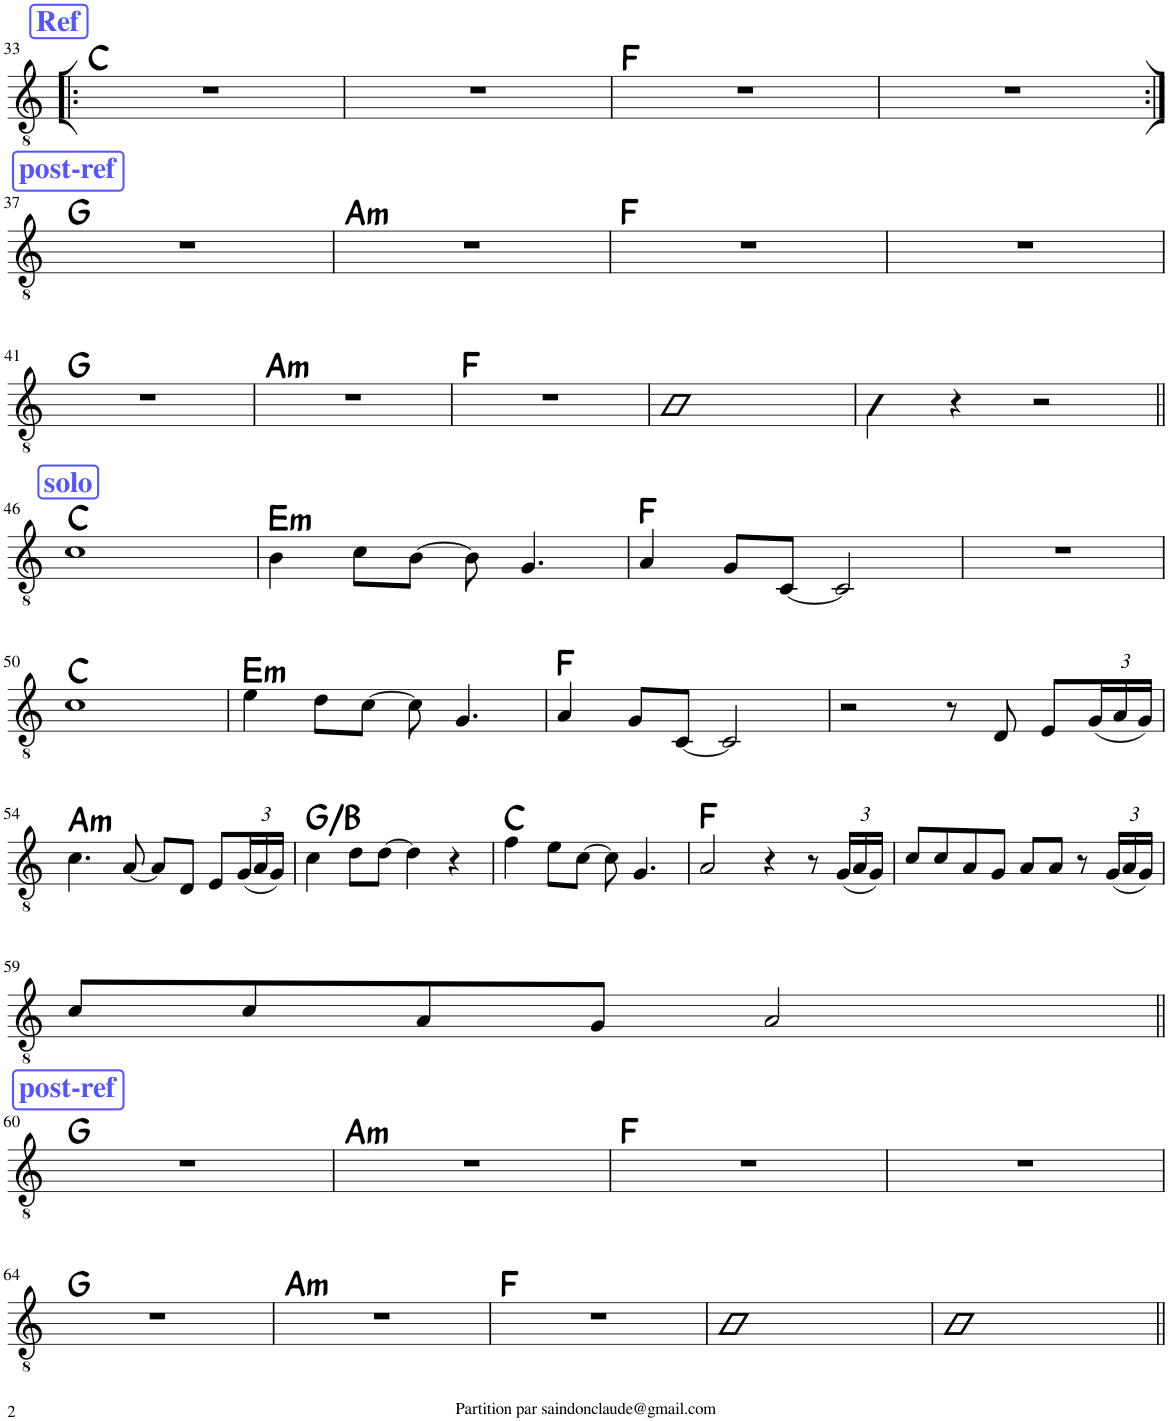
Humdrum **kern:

**kern	**harte
*part1	*part1
*staff1	*
*I"Classical Guitar	*
*I'Guit.	*
!!LO:PB:g=z
*clefGv2	*
*k[]	*
*M4/4	*
!!LO:REH:place=s1:a:B:cj:color=#5555FF:fs=14:t=Ref
=33!|:	=33!|:
1r	C:maj
=34	=34
1r	.
=35	=35
1r	F:maj
=36	=36
1r	.
!!LO:LB:g=z
!!LO:REH:place=s1:a:B:cj:color=#5555FF:fs=14:t=post-ref
=37:|!	=37:|!
1r	G:maj
=38	=38
!	!LO:H:kt=m
1r	A:min
=39	=39
1r	F:maj
=40	=40
1r	.
!!LO:LB:g=z
=41	=41
1r	G:maj
=42	=42
!	!LO:H:kt=m
1r	A:min
=43	=43
1r	F:maj
=44	=44
1F	.
=45	=45
4F\	.
4r	.
2r	.
!!LO:LB:g=z
!!LO:REH:place=s1:a:B:cj:color=#5555FF:fs=14:t=solo
=46||	=46||
1c	C:maj
=47	=47
!	!LO:H:kt=m
4B\	E:min
8c\L	.
[8B\J	.
8B\]	.
4.G/	.
=48	=48
4A/	F:maj
8G/L	.
[8C/J	.
2C/]	.
=49	=49
1r	.
!!LO:LB:g=z
=50	=50
1c	C:maj
=51	=51
!	!LO:H:kt=m
4e\	E:min
8d\L	.
[8c\J	.
8c\]	.
4.G/	.
=52	=52
4A/	F:maj
8G/L	.
[8C/J	.
2C/]	.
=53	=53
2r	.
8r	.
8D/	.
8E/L	.
*Xbrackettup	*
(24G/L	.
24A/	.
24G/JJ)	.
!!LO:LB:g=z
=54	=54
!	!LO:H:kt=m
4.c\	A:min
[8A/	.
8A/L]	.
8D/J	.
8E/L	.
(24G/L	.
24A/	.
24G/JJ)	.
=55	=55
4c\	G:maj/3
8d\L	.
[8d\J	.
4d\]	.
4r	.
=56	=56
4f\	C:maj
8e\L	.
[8c\J	.
8c\]	.
4.G/	.
=57	=57
2A/	F:maj
4r	.
8r	.
(24G/LL	.
24A/	.
24G/JJ)	.
=58	=58
8c/L	.
8c/	.
8A/	.
8G/J	.
8A/L	.
8A/J	.
8r	.
(24G/LL	.
24A/	.
24G/JJ)	.
!!LO:LB:g=z
=59	=59
8c/L	.
8c/	.
8A/	.
8G/J	.
2A/	.
!!LO:LB:g=z
!!LO:REH:place=s1:a:B:cj:color=#5555FF:fs=14:t=post-ref
=60||	=60||
1r	G:maj
=61	=61
!	!LO:H:kt=m
1r	A:min
=62	=62
1r	F:maj
=63	=63
1r	.
!!LO:LB:g=z
=64	=64
1r	G:maj
=65	=65
!	!LO:H:kt=m
1r	A:min
=66	=66
1r	F:maj
=67	=67
1F	.
=68	=68
1F	.
=||	=||
*-	*-
